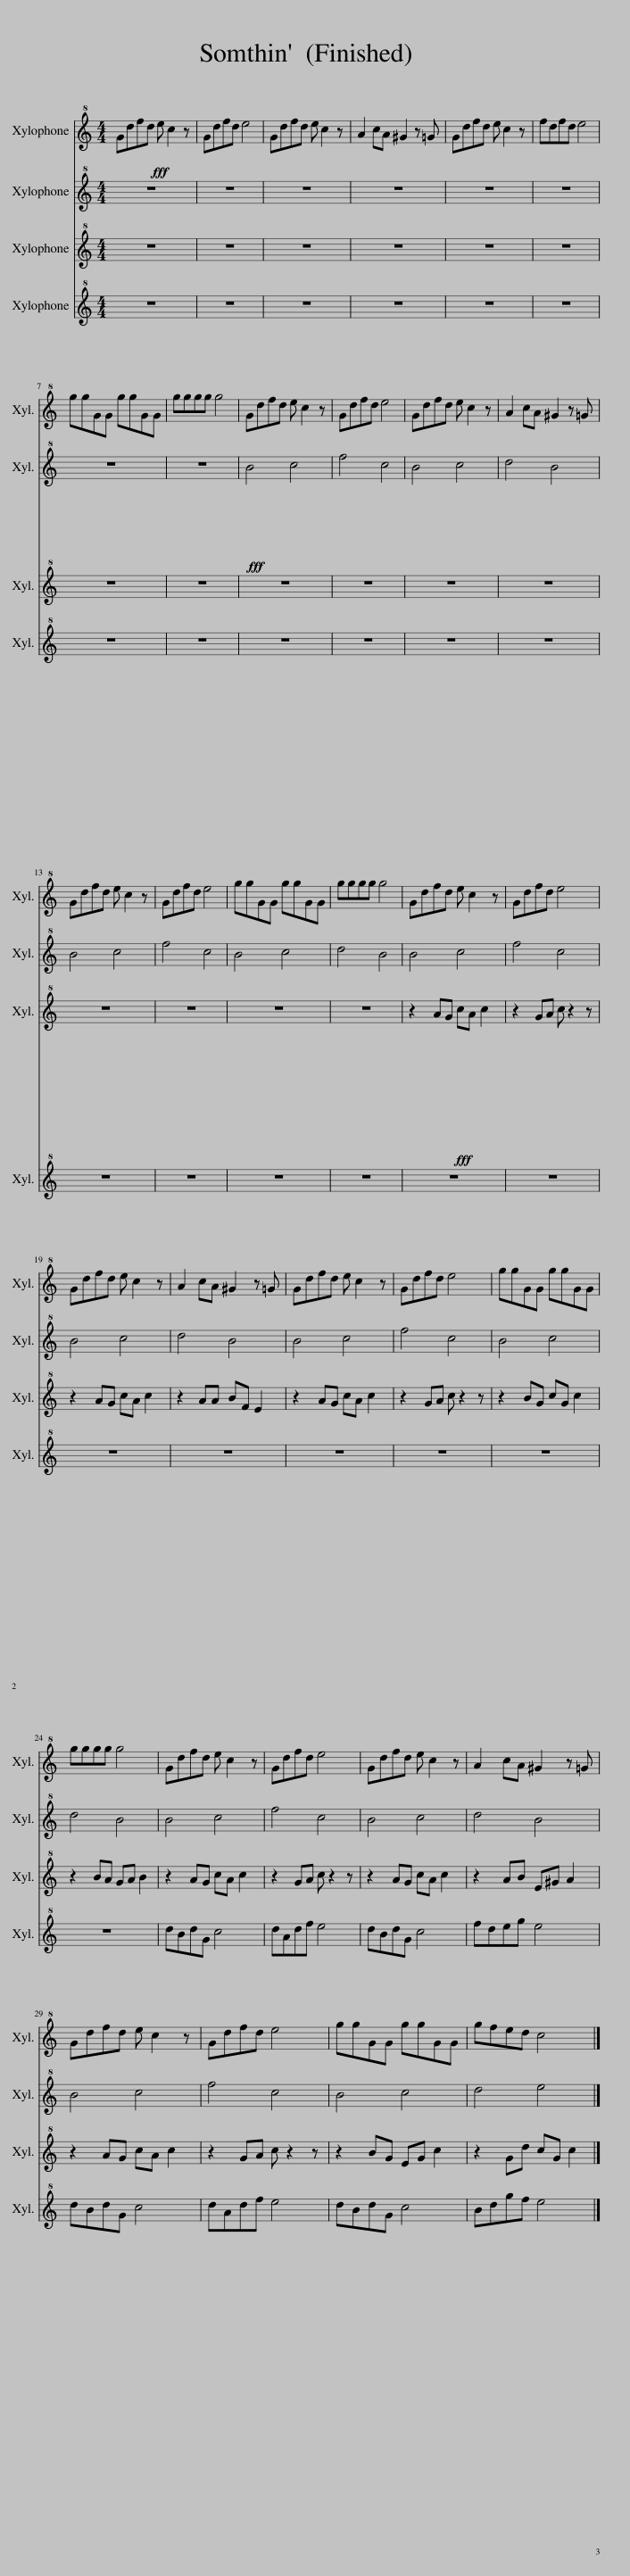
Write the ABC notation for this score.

X:1
%%score 1 2 3 4
L:1/8
M:4/4
I:linebreak $
K:C
V:1 treble+8
V:2 treble+8
V:3 treble+8
V:4 treble+8
V:1
!fff! Gdfd e c2 z | Gdfd e4 | Gdfd e c2 z | A2 cA ^G2 z =G | Gdfd e c2 z | %5
 fdfd e4 |$ ggGG ggGG | gggg g4 | Gdfd e c2 z | Gdfd e4 | %10
 Gdfd e c2 z | A2 cA ^G2 z =G |$ Gdfd e c2 z | Gdfd e4 | ggGG ggGG | %15
 gggg g4 | Gdfd e c2 z | Gdfd e4 |$ Gdfd e c2 z | A2 cA ^G2 z =G | %20
 Gdfd e c2 z | Gdfd e4 | ggGG ggGG |$ gggg g4 | Gdfd e c2 z | %25
 Gdfd e4 | Gdfd e c2 z | A2 cA ^G2 z =G |$ Gdfd e c2 z | Gdfd e4 | %30
 ggGG ggGG | gfed c4 |] %32
V:2
 z8 | z8 | z8 | z8 | z8 | %5
 z8 |$ z8 | z8 |!fff! B4 c4 | f4 c4 | %10
 B4 c4 | d4 B4 |$ B4 c4 | f4 c4 | B4 c4 | %15
 d4 B4 | B4 c4 | f4 c4 |$ B4 c4 | d4 B4 | %20
 B4 c4 | f4 c4 | B4 c4 |$ d4 B4 | B4 c4 | %25
 f4 c4 | B4 c4 | d4 B4 |$ B4 c4 | f4 c4 | %30
 B4 c4 | d4 e4 |] %32
V:3
 z8 | z8 | z8 | z8 | z8 | %5
 z8 |$ z8 | z8 | z8 | z8 | %10
 z8 | z8 |$ z8 | z8 | z8 | %15
 z8 | z2!fff! AG cA c2 | z2 GA c z2 z |$ z2 AG cA c2 | z2 AA BF E2 | %20
 z2 AG cA c2 | z2 GA c z2 z | z2 BG cG c2 |$ z2 BA GA B2 | z2 AG cA c2 | %25
 z2 GA c z2 z | z2 AG cA c2 | z2 AB E^G A2 |$ z2 AG cA c2 | z2 GA c z2 z | %30
 z2 BG EG c2 | z2 Gd cG c2 |] %32
V:4
 z8 | z8 | z8 | z8 | z8 | %5
 z8 |$ z8 | z8 | z8 | z8 | %10
 z8 | z8 |$ z8 | z8 | z8 | %15
 z8 | z8 | z8 |$ z8 | z8 | %20
 z8 | z8 | z8 |$ z8 | dBdG c4 | %25
 dAdf e4 | dBdG c4 | fdeg e4 |$ dBdG c4 | dAdf e4 | %30
 dBdG c4 | Bdgf e4 |] %32
